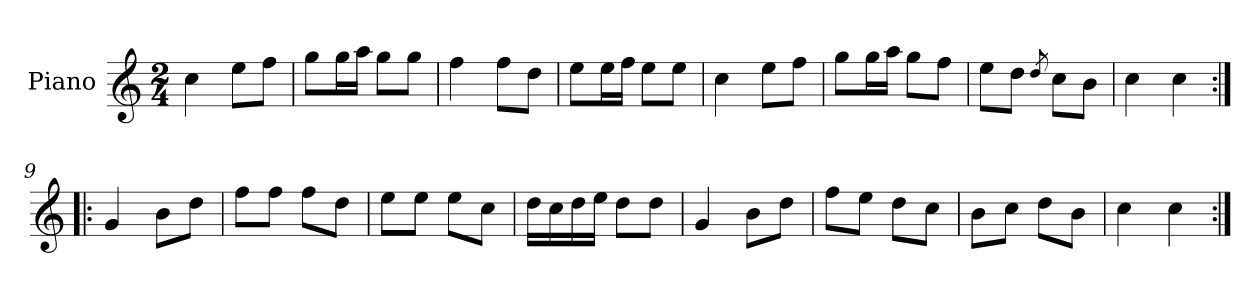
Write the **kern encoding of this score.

**kern
*part1
*staff1
*I"Piano
*I'Pno.
*clefG2
*k[]
*M2/4
=1
4cc\
8ee\L
8ff\J
=2
8gg\L
16gg\L
16aa\JJ
8gg\L
8gg\J
=3
4ff\
8ff\L
8dd\J
=4
8ee\L
16ee\L
16ff\JJ
8ee\L
8ee\J
=5
4cc\
8ee\L
8ff\J
=6
8gg\L
16gg\L
16aa\JJ
8gg\L
8ff\J
=7
8ee\L
8dd\J
8qdd/
8cc\L
8b\J
=8
4cc\
4cc\
=9:|!|:
4g/
8b\L
8dd\J
=10
8ff\L
8ff\J
8ff\L
8dd\J
=11
8ee\L
8ee\J
8ee\L
8cc\J
=12
16dd\LL
16cc\
16dd\
16ee\JJ
8dd\L
8dd\J
=13
4g/
8b\L
8dd\J
=14
8ff\L
8ee\J
8dd\L
8cc\J
=15
8b\L
8cc\J
8dd\L
8b\J
=16
4cc\
4cc\
=:|!
*-
